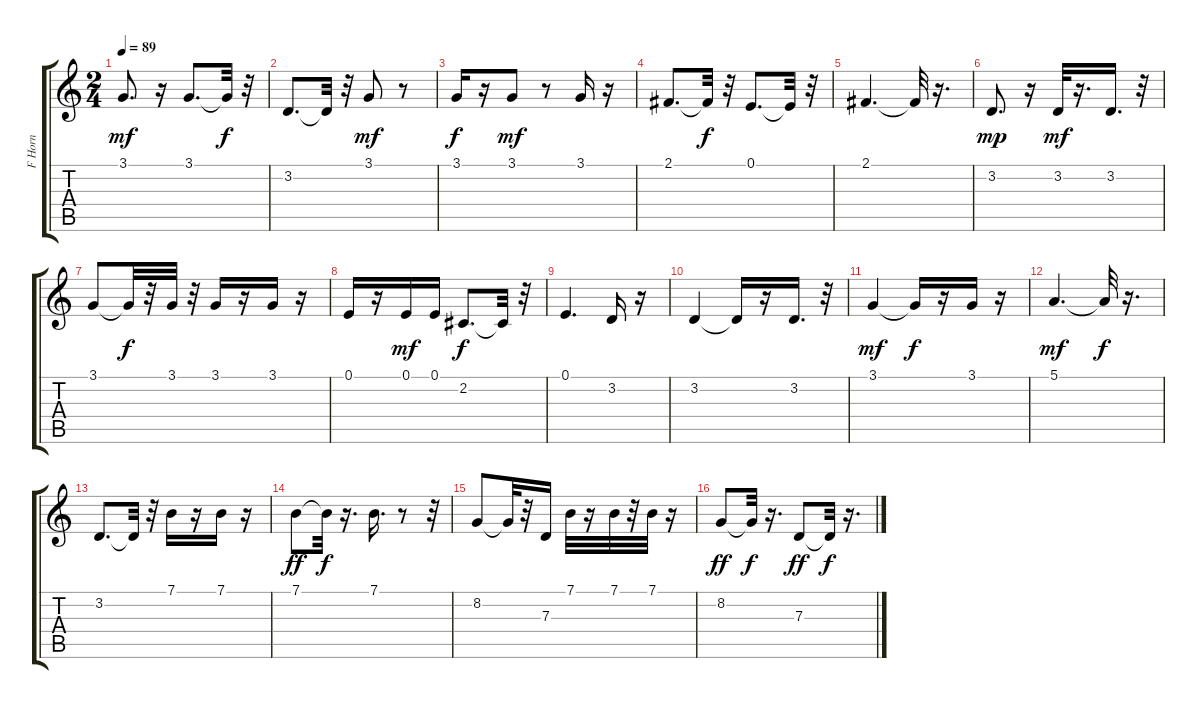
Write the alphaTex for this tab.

\track ("F Horn" "F Horn") {instrument frenchhorn}
\staff {score tabs}
\tuning (E4 B3 G3 D3 A2 E2) {hide}
\ts (2 4)
\tempo 89
\clef g2
\ks c
3.1.8{d dy mf} r.16 3.1.8{d} 3.1{t}.32{dy f} r.32 |
3.2.8{d} 3.2{t}.32 r.32 3.1.8{dy mf} r.8 |
3.1.16{dy f} r.16 3.1.8{dy mf} r.8 3.1.16 r.16 |
2.1.8{d} 2.1{t}.32{dy f} r.32 0.1.8{d} 0.1{t}.32 r.32 |
2.1.4{d} 2.1{t}.32 r.16{d} |
3.2.8{d dy mp} r.16 3.2.32{dy mf} r.16{d} 3.2.16{d} r.32 |
3.1.8 3.1{t}.32{dy f} r.32 3.1.32 r.32 3.1.16 r.16 3.1.16 r.16 |
0.1.16 r.16 0.1.16{dy mf} 0.1.16 2.2.8{d dy f} 2.2{t}.32 r.32 |
0.1.4{d} 3.2.16 r.16 |
3.2.4 3.2{t}.16 r.16 3.2.16{d} r.32 |
3.1.4{dy mf} 3.1{t}.16{dy f} r.16 3.1.16 r.16 |
5.1.4{d dy mf} 5.1{t}.32{dy f} r.16{d} |
3.2.8{d} 3.2{t}.32 r.32 7.1.16 r.16 7.1.16 r.16 |
7.1.8{dy ff} 7.1{t}.32{dy f} r.16{d} 7.1.16{d} r.8 r.32 |
8.2.8 8.2{t}.32 r.32 7.3.16 7.1.32 r.16 7.1.32 r.32 7.1.32 r.16 |
8.2.8{dy ff} 8.2{t}.32{dy f} r.16{d} 7.3.8{dy ff} 7.3{t}.32{dy f} r.16{d}
